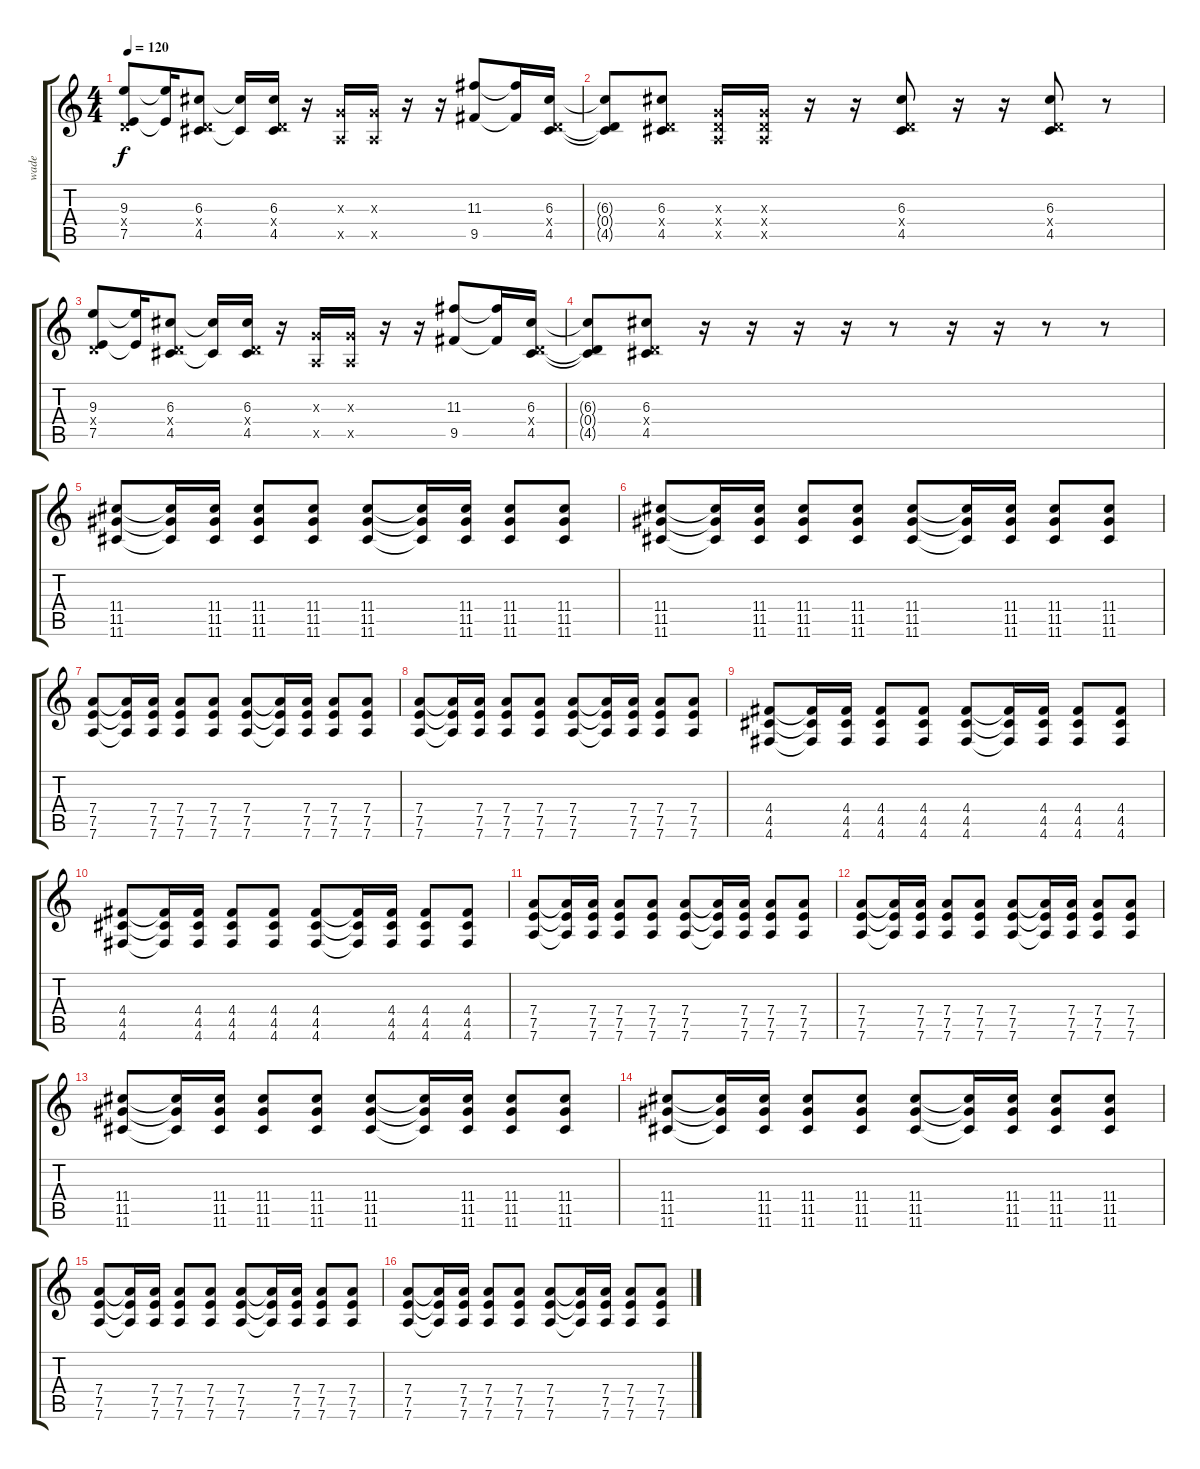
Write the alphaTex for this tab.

\track ("wade" "wade") {instrument overdrivenguitar}
\staff {score tabs}
\tuning (E4 B3 G3 D3 A2 D2) {hide}
\ts (4 4)
\tempo 120
\clef g2
\ks c
(9.3 0.4{x} 7.5).8{dy f} (9.3{t} 7.5{t}).16 (6.3 0.4{x} 4.5).8 (6.3{t} 4.5{t}).16 (6.3 0.4{x} 4.5).16 r.16 (0.3{x} 0.5{x}).16 (0.3{x} 0.5{x}).16 r.16 r.16 (11.3 9.5).8 (11.3{t} 9.5{t}).16 (6.3 0.4{x} 4.5).16 |
(6.3{t} 0.4{t} 4.5{t}).8 (6.3 0.4{x} 4.5).8 (0.3{x} 0.4{x} 0.5{x}).16 (0.3{x} 0.4{x} 0.5{x}).16 r.16 r.16 (6.3 0.4{x} 4.5).8 r.16 r.16 (6.3 0.4{x} 4.5).8 r.8 |
(9.3 0.4{x} 7.5).8 (9.3{t} 7.5{t}).16 (6.3 0.4{x} 4.5).8 (6.3{t} 4.5{t}).16 (6.3 0.4{x} 4.5).16 r.16 (0.3{x} 0.5{x}).16 (0.3{x} 0.5{x}).16 r.16 r.16 (11.3 9.5).8 (11.3{t} 9.5{t}).16 (6.3 0.4{x} 4.5).16 |
(6.3{t} 0.4{t} 4.5{t}).8 (6.3 0.4{x} 4.5).8 r.16 r.16 r.16 r.16 r.8 r.16 r.16 r.8 r.8 |
(11.4 11.5 11.6).8 (11.4{t} 11.5{t} 11.6{t}).16 (11.4 11.5 11.6).16 (11.4 11.5 11.6).8 (11.4 11.5 11.6).8 (11.4 11.5 11.6).8 (11.4{t} 11.5{t} 11.6{t}).16 (11.4 11.5 11.6).16 (11.4 11.5 11.6).8 (11.4 11.5 11.6).8 |
(11.4 11.5 11.6).8 (11.4{t} 11.5{t} 11.6{t}).16 (11.4 11.5 11.6).16 (11.4 11.5 11.6).8 (11.4 11.5 11.6).8 (11.4 11.5 11.6).8 (11.4{t} 11.5{t} 11.6{t}).16 (11.4 11.5 11.6).16 (11.4 11.5 11.6).8 (11.4 11.5 11.6).8 |
(7.4 7.5 7.6).8 (7.4{t} 7.5{t} 7.6{t}).16 (7.4 7.5 7.6).16 (7.4 7.5 7.6).8 (7.4 7.5 7.6).8 (7.4 7.5 7.6).8 (7.4{t} 7.5{t} 7.6{t}).16 (7.4 7.5 7.6).16 (7.4 7.5 7.6).8 (7.4 7.5 7.6).8 |
(7.4 7.5 7.6).8 (7.4{t} 7.5{t} 7.6{t}).16 (7.4 7.5 7.6).16 (7.4 7.5 7.6).8 (7.4 7.5 7.6).8 (7.4 7.5 7.6).8 (7.4{t} 7.5{t} 7.6{t}).16 (7.4 7.5 7.6).16 (7.4 7.5 7.6).8 (7.4 7.5 7.6).8 |
(4.4 4.5 4.6).8 (4.4{t} 4.5{t} 4.6{t}).16 (4.4 4.5 4.6).16 (4.4 4.5 4.6).8 (4.4 4.5 4.6).8 (4.4 4.5 4.6).8 (4.4{t} 4.5{t} 4.6{t}).16 (4.4 4.5 4.6).16 (4.4 4.5 4.6).8 (4.4 4.5 4.6).8 |
(4.4 4.5 4.6).8 (4.4{t} 4.5{t} 4.6{t}).16 (4.4 4.5 4.6).16 (4.4 4.5 4.6).8 (4.4 4.5 4.6).8 (4.4 4.5 4.6).8 (4.4{t} 4.5{t} 4.6{t}).16 (4.4 4.5 4.6).16 (4.4 4.5 4.6).8 (4.4 4.5 4.6).8 |
(7.4 7.5 7.6).8 (7.4{t} 7.5{t} 7.6{t}).16 (7.4 7.5 7.6).16 (7.4 7.5 7.6).8 (7.4 7.5 7.6).8 (7.4 7.5 7.6).8 (7.4{t} 7.5{t} 7.6{t}).16 (7.4 7.5 7.6).16 (7.4 7.5 7.6).8 (7.4 7.5 7.6).8 |
(7.4 7.5 7.6).8 (7.4{t} 7.5{t} 7.6{t}).16 (7.4 7.5 7.6).16 (7.4 7.5 7.6).8 (7.4 7.5 7.6).8 (7.4 7.5 7.6).8 (7.4{t} 7.5{t} 7.6{t}).16 (7.4 7.5 7.6).16 (7.4 7.5 7.6).8 (7.4 7.5 7.6).8 |
(11.4 11.5 11.6).8 (11.4{t} 11.5{t} 11.6{t}).16 (11.4 11.5 11.6).16 (11.4 11.5 11.6).8 (11.4 11.5 11.6).8 (11.4 11.5 11.6).8 (11.4{t} 11.5{t} 11.6{t}).16 (11.4 11.5 11.6).16 (11.4 11.5 11.6).8 (11.4 11.5 11.6).8 |
(11.4 11.5 11.6).8 (11.4{t} 11.5{t} 11.6{t}).16 (11.4 11.5 11.6).16 (11.4 11.5 11.6).8 (11.4 11.5 11.6).8 (11.4 11.5 11.6).8 (11.4{t} 11.5{t} 11.6{t}).16 (11.4 11.5 11.6).16 (11.4 11.5 11.6).8 (11.4 11.5 11.6).8 |
(7.4 7.5 7.6).8 (7.4{t} 7.5{t} 7.6{t}).16 (7.4 7.5 7.6).16 (7.4 7.5 7.6).8 (7.4 7.5 7.6).8 (7.4 7.5 7.6).8 (7.4{t} 7.5{t} 7.6{t}).16 (7.4 7.5 7.6).16 (7.4 7.5 7.6).8 (7.4 7.5 7.6).8 |
(7.4 7.5 7.6).8 (7.4{t} 7.5{t} 7.6{t}).16 (7.4 7.5 7.6).16 (7.4 7.5 7.6).8 (7.4 7.5 7.6).8 (7.4 7.5 7.6).8 (7.4{t} 7.5{t} 7.6{t}).16 (7.4 7.5 7.6).16 (7.4 7.5 7.6).8 (7.4 7.5 7.6).8
